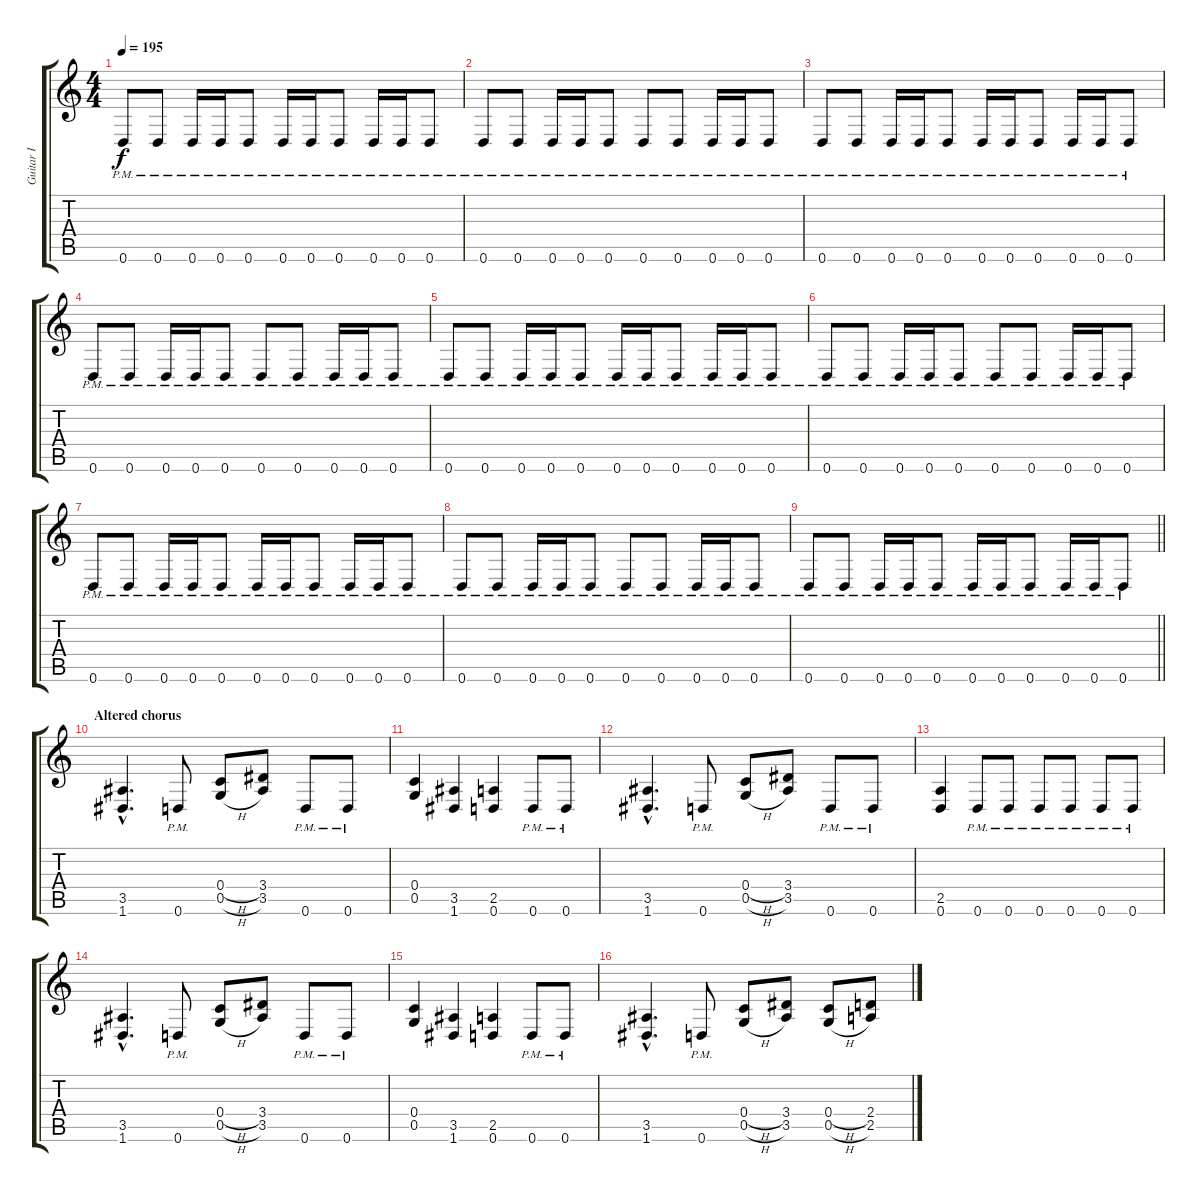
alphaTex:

\track ("Guitar I" "Guitar I") {instrument distortionguitar}
\staff {score tabs}
\tuning (D4 A3 F3 C3 G2 D2) {hide}
\ts (4 4)
\tempo 195
\clef g2
\ks c
0.6{pm}.8{dy f} 0.6{pm}.8 0.6{pm}.16 0.6{pm}.16 0.6{pm}.8 0.6{pm}.16 0.6{pm}.16 0.6{pm}.8 0.6{pm}.16 0.6{pm}.16 0.6{pm}.8 |
0.6{pm}.8 0.6{pm}.8 0.6{pm}.16 0.6{pm}.16 0.6{pm}.8 0.6{pm}.8 0.6{pm}.8 0.6{pm}.16 0.6{pm}.16 0.6{pm}.8 |
0.6{pm}.8 0.6{pm}.8 0.6{pm}.16 0.6{pm}.16 0.6{pm}.8 0.6{pm}.16 0.6{pm}.16 0.6{pm}.8 0.6{pm}.16 0.6{pm}.16 0.6{pm}.8 |
0.6{pm}.8 0.6{pm}.8 0.6{pm}.16 0.6{pm}.16 0.6{pm}.8 0.6{pm}.8 0.6{pm}.8 0.6{pm}.16 0.6{pm}.16 0.6{pm}.8 |
0.6{pm}.8 0.6{pm}.8 0.6{pm}.16 0.6{pm}.16 0.6{pm}.8 0.6{pm}.16 0.6{pm}.16 0.6{pm}.8 0.6{pm}.16 0.6{pm}.16 0.6{pm}.8 |
0.6{pm}.8 0.6{pm}.8 0.6{pm}.16 0.6{pm}.16 0.6{pm}.8 0.6{pm}.8 0.6{pm}.8 0.6{pm}.16 0.6{pm}.16 0.6{pm}.8 |
0.6{pm}.8 0.6{pm}.8 0.6{pm}.16 0.6{pm}.16 0.6{pm}.8 0.6{pm}.16 0.6{pm}.16 0.6{pm}.8 0.6{pm}.16 0.6{pm}.16 0.6{pm}.8 |
0.6{pm}.8 0.6{pm}.8 0.6{pm}.16 0.6{pm}.16 0.6{pm}.8 0.6{pm}.8 0.6{pm}.8 0.6{pm}.16 0.6{pm}.16 0.6{pm}.8 |
\barLineRight lightlight
0.6{pm}.8 0.6{pm}.8 0.6{pm}.16 0.6{pm}.16 0.6{pm}.8 0.6{pm}.16 0.6{pm}.16 0.6{pm}.8 0.6{pm}.16 0.6{pm}.16 0.6{pm}.8 |
\section ("" "Altered chorus")
(3.5{hac} 1.6{hac}).4{d} 0.6{pm}.8 (0.4{h} 0.5{h}).8 (3.4 3.5).8 0.6{pm}.8 0.6{pm}.8 |
(0.4 0.5).4 (3.5 1.6).4 (2.5 0.6).4 0.6{pm}.8 0.6{pm}.8 |
(3.5{hac} 1.6{hac}).4{d} 0.6{pm}.8 (0.4{h} 0.5{h}).8 (3.4 3.5).8 0.6{pm}.8 0.6{pm}.8 |
(2.5 0.6).4 0.6{pm}.8 0.6{pm}.8 0.6{pm}.8 0.6{pm}.8 0.6{pm}.8 0.6{pm}.8 |
(3.5{hac} 1.6{hac}).4{d} 0.6{pm}.8 (0.4{h} 0.5{h}).8 (3.4 3.5).8 0.6{pm}.8 0.6{pm}.8 |
(0.4 0.5).4 (3.5 1.6).4 (2.5 0.6).4 0.6{pm}.8 0.6{pm}.8 |
(3.5{hac} 1.6{hac}).4{d} 0.6{pm}.8 (0.4{h} 0.5{h}).8 (3.4 3.5).8 (0.4{h} 0.5{h}).8 (2.4 2.5).8
